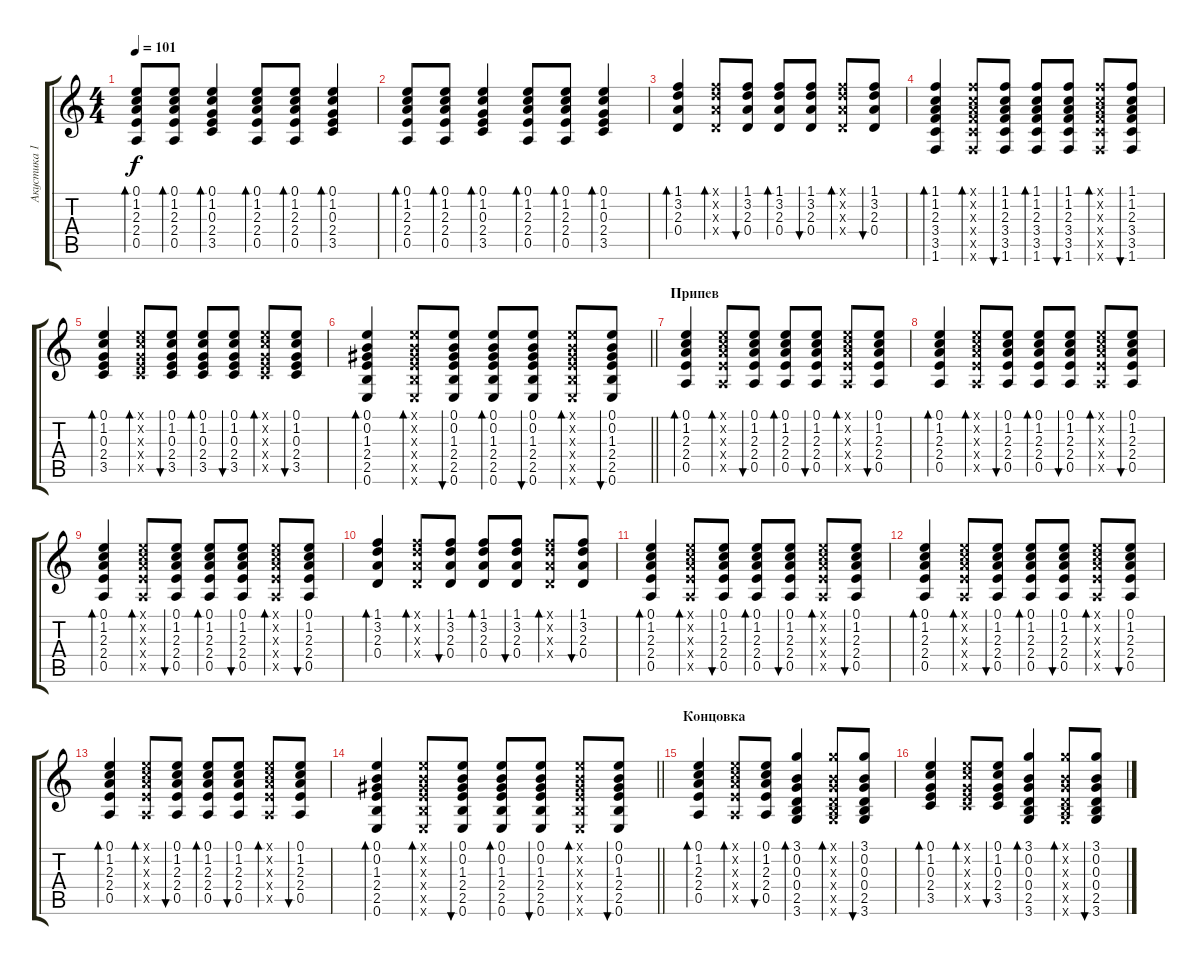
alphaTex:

\track ("Акустика 1" "Акустика 1") {instrument acousticguitarsteel}
\staff {score tabs}
\tuning (E4 B3 G3 D3 A2 E2) {hide}
\ts (4 4)
\tempo 101
\clef g2
\ks c
(0.1 1.2 2.3 2.4 0.5).8{bd 30 dy f} (0.1 1.2 2.3 2.4 0.5).8{bd 30} (0.1 1.2 0.3 2.4 3.5).4{bd 30} (0.1 1.2 2.3 2.4 0.5).8{bd 30} (0.1 1.2 2.3 2.4 0.5).8{bd 30} (0.1 1.2 0.3 2.4 3.5).4{bd 30} |
(0.1 1.2 2.3 2.4 0.5).8{bd 30} (0.1 1.2 2.3 2.4 0.5).8{bd 30} (0.1 1.2 0.3 2.4 3.5).4{bd 30} (0.1 1.2 2.3 2.4 0.5).8{bd 30} (0.1 1.2 2.3 2.4 0.5).8{bd 30} (0.1 1.2 0.3 2.4 3.5).4{bd 30} |
(1.1 3.2 2.3 0.4).4{bd 30} (1.1{x} 3.2{x} 2.3{x} 0.4{x}).8{bd 30} (1.1 3.2 2.3 0.4).8{bu 30} (1.1 3.2 2.3 0.4).8{bd 30} (1.1 3.2 2.3 0.4).8{bu 30} (1.1{x} 3.2{x} 2.3{x} 0.4{x}).8{bd 30} (1.1 3.2 2.3 0.4).8{bu 30} |
(1.1 1.2 2.3 3.4 3.5 1.6).4{bd 30} (1.1{x} 1.2{x} 2.3{x} 3.4{x} 3.5{x} 1.6{x}).8{bd 30} (1.1 1.2 2.3 3.4 3.5 1.6).8{bu 30} (1.1 1.2 2.3 3.4 3.5 1.6).8{bd 30} (1.1 1.2 2.3 3.4 3.5 1.6).8{bu 30} (1.1{x} 1.2{x} 2.3{x} 3.4{x} 3.5{x} 1.6{x}).8{bd 30} (1.1 1.2 2.3 3.4 3.5 1.6).8{bu 30} |
(0.1 1.2 0.3 2.4 3.5).4{bd 30} (0.1{x} 1.2{x} 0.3{x} 2.4{x} 3.5{x}).8{bd 30} (0.1 1.2 0.3 2.4 3.5).8{bu 30} (0.1 1.2 0.3 2.4 3.5).8{bd 30} (0.1 1.2 0.3 2.4 3.5).8{bu 30} (0.1{x} 1.2{x} 0.3{x} 2.4{x} 3.5{x}).8{bd 30} (0.1 1.2 0.3 2.4 3.5).8{bu 30} |
\barLineRight lightlight
(0.1 0.2 1.3 2.4 2.5 0.6).4{bd 30} (0.1{x} 0.2{x} 1.3{x} 2.4{x} 2.5{x} 0.6{x}).8{bd 30} (0.1 0.2 1.3 2.4 2.5 0.6).8{bu 30} (0.1 0.2 1.3 2.4 2.5 0.6).8{bd 30} (0.1 0.2 1.3 2.4 2.5 0.6).8{bu 30} (0.1{x} 0.2{x} 1.3{x} 2.4{x} 2.5{x} 0.6{x}).8{bd 30} (0.1 0.2 1.3 2.4 2.5 0.6).8{bu 30} |
\section ("" "Припев")
(0.1 1.2 2.3 2.4 0.5).4{bd 30} (0.1{x} 1.2{x} 2.3{x} 2.4{x} 0.5{x}).8{bd 30} (0.1 1.2 2.3 2.4 0.5).8{bu 30} (0.1 1.2 2.3 2.4 0.5).8{bd 30} (0.1 1.2 2.3 2.4 0.5).8{bu 30} (0.1{x} 1.2{x} 2.3{x} 2.4{x} 0.5{x}).8{bd 30} (0.1 1.2 2.3 2.4 0.5).8{bu 30} |
(0.1 1.2 2.3 2.4 0.5).4{bd 30} (0.1{x} 1.2{x} 2.3{x} 2.4{x} 0.5{x}).8{bd 30} (0.1 1.2 2.3 2.4 0.5).8{bu 30} (0.1 1.2 2.3 2.4 0.5).8{bd 30} (0.1 1.2 2.3 2.4 0.5).8{bu 30} (0.1{x} 1.2{x} 2.3{x} 2.4{x} 0.5{x}).8{bd 30} (0.1 1.2 2.3 2.4 0.5).8{bu 30} |
(0.1 1.2 2.3 2.4 0.5).4{bd 30} (0.1{x} 1.2{x} 2.3{x} 2.4{x} 0.5{x}).8{bd 30} (0.1 1.2 2.3 2.4 0.5).8{bu 30} (0.1 1.2 2.3 2.4 0.5).8{bd 30} (0.1 1.2 2.3 2.4 0.5).8{bu 30} (0.1{x} 1.2{x} 2.3{x} 2.4{x} 0.5{x}).8{bd 30} (0.1 1.2 2.3 2.4 0.5).8{bu 30} |
(1.1 3.2 2.3 0.4).4{bd 30} (1.1{x} 3.2{x} 2.3{x} 0.4{x}).8{bd 30} (1.1 3.2 2.3 0.4).8{bu 30} (1.1 3.2 2.3 0.4).8{bd 30} (1.1 3.2 2.3 0.4).8{bu 30} (1.1{x} 3.2{x} 2.3{x} 0.4{x}).8{bd 30} (1.1 3.2 2.3 0.4).8{bu 30} |
(0.1 1.2 2.3 2.4 0.5).4{bd 30} (0.1{x} 1.2{x} 2.3{x} 2.4{x} 0.5{x}).8{bd 30} (0.1 1.2 2.3 2.4 0.5).8{bu 30} (0.1 1.2 2.3 2.4 0.5).8{bd 30} (0.1 1.2 2.3 2.4 0.5).8{bu 30} (0.1{x} 1.2{x} 2.3{x} 2.4{x} 0.5{x}).8{bd 30} (0.1 1.2 2.3 2.4 0.5).8{bu 30} |
(0.1 1.2 2.3 2.4 0.5).4{bd 30} (0.1{x} 1.2{x} 2.3{x} 2.4{x} 0.5{x}).8{bd 30} (0.1 1.2 2.3 2.4 0.5).8{bu 30} (0.1 1.2 2.3 2.4 0.5).8{bd 30} (0.1 1.2 2.3 2.4 0.5).8{bu 30} (0.1{x} 1.2{x} 2.3{x} 2.4{x} 0.5{x}).8{bd 30} (0.1 1.2 2.3 2.4 0.5).8{bu 30} |
(0.1 1.2 2.3 2.4 0.5).4{bd 30} (0.1{x} 1.2{x} 2.3{x} 2.4{x} 0.5{x}).8{bd 30} (0.1 1.2 2.3 2.4 0.5).8{bu 30} (0.1 1.2 2.3 2.4 0.5).8{bd 30} (0.1 1.2 2.3 2.4 0.5).8{bu 30} (0.1{x} 1.2{x} 2.3{x} 2.4{x} 0.5{x}).8{bd 30} (0.1 1.2 2.3 2.4 0.5).8{bu 30} |
\barLineRight lightlight
(0.1 0.2 1.3 2.4 2.5 0.6).4{bd 30} (0.1{x} 0.2{x} 1.3{x} 2.4{x} 2.5{x} 0.6{x}).8{bd 30} (0.1 0.2 1.3 2.4 2.5 0.6).8{bu 30} (0.1 0.2 1.3 2.4 2.5 0.6).8{bd 30} (0.1 0.2 1.3 2.4 2.5 0.6).8{bu 30} (0.1{x} 0.2{x} 1.3{x} 2.4{x} 2.5{x} 0.6{x}).8{bd 30} (0.1 0.2 1.3 2.4 2.5 0.6).8{bu 30} |
\section ("" "Концовка")
(0.1 1.2 2.3 2.4 0.5).4{bd 30} (0.1{x} 1.2{x} 2.3{x} 2.4{x} 0.5{x}).8{bd 30} (0.1 1.2 2.3 2.4 0.5).8{bu 30} (3.1 0.2 0.3 0.4 2.5 3.6).4{bd 30} (3.1{x} 0.2{x} 0.3{x} 0.4{x} 2.5{x} 3.6{x}).8{bd 30} (3.1 0.2 0.3 0.4 2.5 3.6).8{bu 30} |
(0.1 1.2 0.3 2.4 3.5).4{bd 30} (0.1{x} 1.2{x} 0.3{x} 2.4{x} 3.5{x}).8{bd 30} (0.1 1.2 0.3 2.4 3.5).8{bu 30} (3.1 0.2 0.3 0.4 2.5 3.6).4{bd 30} (3.1{x} 0.2{x} 0.3{x} 0.4{x} 2.5{x} 3.6{x}).8{bd 30} (3.1 0.2 0.3 0.4 2.5 3.6).8{bu 30}
